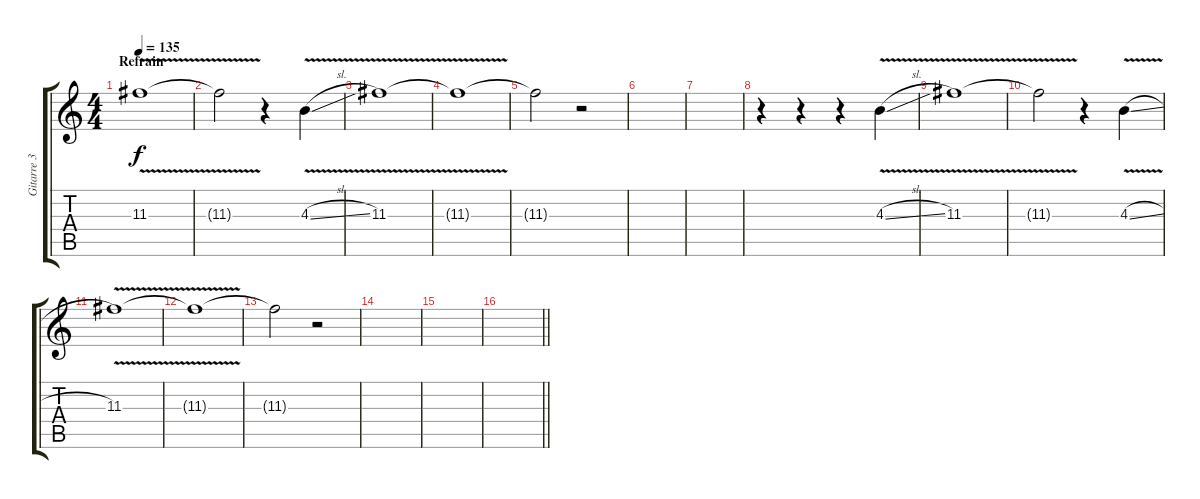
\track ("Gitarre 3" "Gitarre 3") {instrument distortionguitar}
\staff {score tabs}
\tuning (E4 B3 G3 D3 A2 E2) {hide}
\ts (4 4)
\section ("" "Refrain")
\tempo 135
\clef g2
\ks c
11.3{v}.1{dy f} |
11.3{t}.2 r.4 4.3{v sl}.4 |
11.3{v}.1 |
11.3{t}.1 |
11.3{t}.2 r.2 |
|
|
r.4 r.4 r.4 4.3{v sl}.4 |
11.3{v}.1 |
11.3{t}.2 r.4 4.3{v sl}.4 |
11.3{v}.1 |
11.3{t}.1 |
11.3{t}.2 r.2 |
|
|
\barLineRight lightlight
